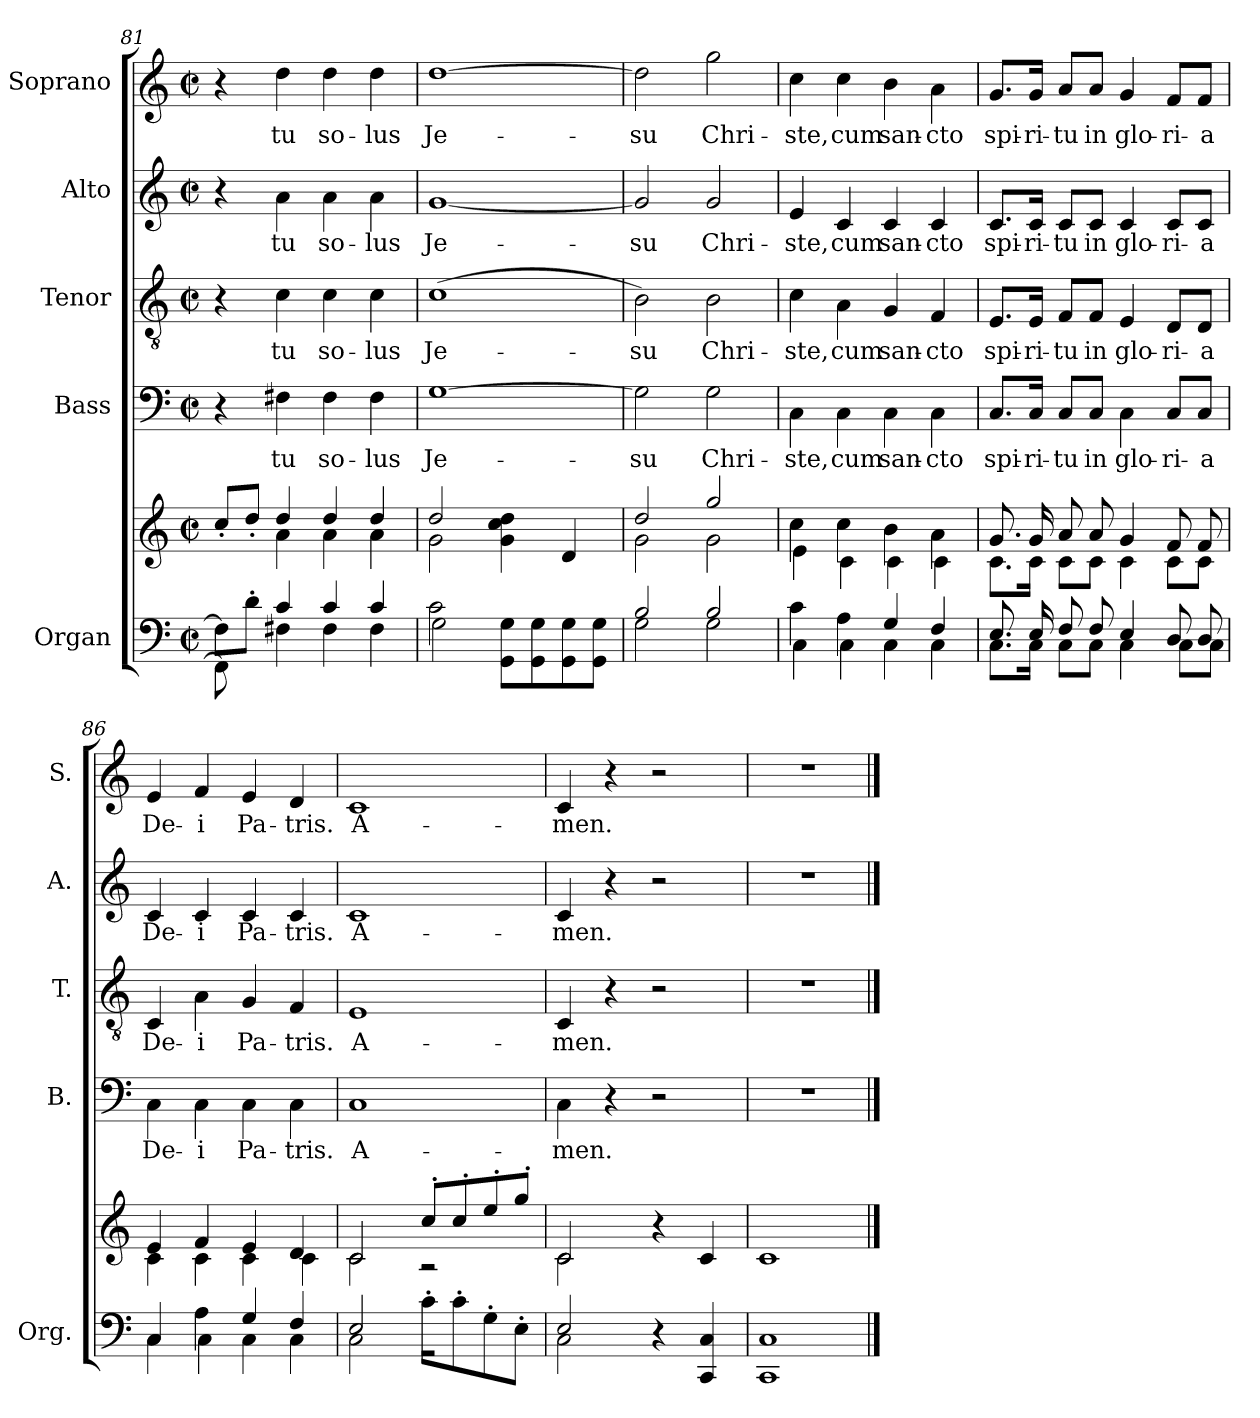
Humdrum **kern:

**kern	**kern	**kern	**text	**kern	**text	**kern	**text	**kern	**text
*part5	*part5	*part4	*part4	*part3	*part3	*part2	*part2	*part1	*part1
*staff6	*staff5	*staff4	*staff4	*staff3	*staff3	*staff2	*staff2	*staff1	*staff1
*I"Organ	*	*I"Bass	*	*I"Tenor	*	*I"Alto	*	*I"Soprano	*
*I'Org.	*	*I'B.	*	*I'T.	*	*I'A.	*	*I'S.	*
*clefF4	*clefG2	*clefF4	*	*clefGv2	*	*clefG2	*	*clefG2	*
*k[]	*k[]	*k[]	*	*k[]	*	*k[]	*	*k[]	*
*M4/4	*M4/4	*M4/4	*	*M4/4	*	*M4/4	*	*M4/4	*
*met(c|)	*met(c|)	*met(c|)	*	*met(c|)	*	*met(c|)	*	*met(c|)	*
=81	=81	=81	=81	=81	=81	=81	=81	=81	=81
*^	*^	*	*	*	*	*	*	*	*
8F#\L]	8FF#\]	8cc'/L	4ryy	4r	.	4r	.	4r	.	4r	.
8d'\J	8ryy	8dd'/J	.	.	.	.	.	.	.	.	.
!	!	!	!	!	!LO:LY:b	!	!LO:LY:b	!	!LO:LY:b	!	!LO:LY:b
4c/	4F#X\	4dd/	4a\	4F#X\	tu	4c\	tu	4a\	tu	4dd\	tu
!	!	!	!	!	!LO:LY:b	!	!LO:LY:b	!	!LO:LY:b	!	!LO:LY:b
4c/	4F#\	4dd/	4a\	4F#\	so-	4c\	so-	4a\	so-	4dd\	so-
!	!	!	!	!	!LO:LY:b	!	!LO:LY:b	!	!LO:LY:b	!	!LO:LY:b
4c/	4F#\	4dd/	4a\	4F#\	-lus	4c\	-lus	4a\	-lus	4dd\	-lus
=82	=82	=82	=82	=82	=82	=82	=82	=82	=82	=82	=82
!	!	!	!	!	!LO:LY:b	!	!LO:LY:b	!	!LO:LY:b	!	!LO:LY:b
2c\	2G\	2dd/	2g\	[1G	Je-	(>1c	Je-	[1g	Je-	[1dd	Je-
8GG\ 8G\L	2ryy	4g\ 4cc\ 4dd\	2ryy	.	.	.	.	.	.	.	.
8GG\ 8G\	.	.	.	.	.	.	.	.	.	.	.
8GG\ 8G\	.	4d/	.	.	.	.	.	.	.	.	.
8GG\ 8G\J	.	.	.	.	.	.	.	.	.	.	.
=83	=83	=83	=83	=83	=83	=83	=83	=83	=83	=83	=83
!	!	!	!	!	!LO:LY:b	!	!LO:LY:b	!	!LO:LY:b	!	!LO:LY:b
2B/	2G\	2dd/	2g\	2G\]	su	2B\)	su	2g/]	su	2dd\]	su
!	!	!	!	!	!LO:LY:b	!	!LO:LY:b	!	!LO:LY:b	!	!LO:LY:b
2B/	2G\	2gg/	2g\	2G\	Chri-	2B\	Chri-	2g/	Chri-	2gg\	Chri-
=84	=84	=84	=84	=84	=84	=84	=84	=84	=84	=84	=84
!	!	!	!	!	!LO:LY:b	!	!LO:LY:b	!	!LO:LY:b	!	!LO:LY:b
4c\	4C\	4cc\	4e\	4C\	-ste,	4c\	-ste,	4e/	-ste,	4cc\	-ste,
!	!	!	!	!	!LO:LY:b	!	!LO:LY:b	!	!LO:LY:b	!	!LO:LY:b
4A\	4C\	4cc\	4c\	4C\	cum	4A\	cum	4c/	cum	4cc\	cum
!	!	!	!	!	!LO:LY:b	!	!LO:LY:b	!	!LO:LY:b	!	!LO:LY:b
4G/	4C\	4b\	4c\	4C\	san-	4G/	san-	4c/	san-	4b\	san-
!	!	!	!	!	!LO:LY:b	!	!LO:LY:b	!	!LO:LY:b	!	!LO:LY:b
4F/	4C\	4a\	4c\	4C\	-cto	4F/	-cto	4c/	-cto	4a\	-cto
!!LO:LB:g=z
=85	=85	=85	=85	=85	=85	=85	=85	=85	=85	=85	=85
!	!	!	!	!	!LO:LY:b	!	!LO:LY:b	!	!LO:LY:b	!	!LO:LY:b
8.E/	8.C\L	8.g/	8.c\L	8.C/L	spi-	8.E/L	spi-	8.c/L	spi-	8.g/L	spi-
!	!	!	!	!	!LO:LY:b	!	!LO:LY:b	!	!LO:LY:b	!	!LO:LY:b
16E/	16C\Jk	16g/	16c\Jk	16C/Jk	-ri-	16E/Jk	-ri-	16c/Jk	-ri-	16g/Jk	-ri-
!	!	!	!	!	!LO:LY:b	!	!LO:LY:b	!	!LO:LY:b	!	!LO:LY:b
8F/	8C\L	8a/	8c\L	8C/L	-tu	8F/L	-tu	8c/L	-tu	8a/L	-tu
!	!	!	!	!	!LO:LY:b	!	!LO:LY:b	!	!LO:LY:b	!	!LO:LY:b
8F/	8C\J	8a/	8c\J	8C/J	in	8F/J	in	8c/J	in	8a/J	in
!	!	!	!	!	!LO:LY:b	!	!LO:LY:b	!	!LO:LY:b	!	!LO:LY:b
4E/	4C\	4g/	4c\	4C\	glo-	4E/	glo-	4c/	glo-	4g/	glo-
!	!	!	!	!	!LO:LY:b	!	!LO:LY:b	!	!LO:LY:b	!	!LO:LY:b
8D/	8C\L	8f/	8c\L	8C/L	-ri-	8D/L	-ri-	8c/L	-ri-	8f/L	-ri-
!	!	!	!	!	!LO:LY:b	!	!LO:LY:b	!	!LO:LY:b	!	!LO:LY:b
8D/	8C\J	8f/	8c\J	8C/J	-a	8D/J	-a	8c/J	-a	8f/J	-a
=86	=86	=86	=86	=86	=86	=86	=86	=86	=86	=86	=86
!	!	!	!	!	!LO:LY:b	!	!LO:LY:b	!	!LO:LY:b	!	!LO:LY:b
4C/	4C\	4e/	4c\	4C\	De-	4C/	De-	4c/	De-	4e/	De-
!	!	!	!	!	!LO:LY:b	!	!LO:LY:b	!	!LO:LY:b	!	!LO:LY:b
4A\	4C\	4f/	4c\	4C\	-i	4A\	-i	4c/	-i	4f/	-i
!	!	!	!	!	!LO:LY:b	!	!LO:LY:b	!	!LO:LY:b	!	!LO:LY:b
4G/	4C\	4e/	4c\	4C\	Pa-	4G/	Pa-	4c/	Pa-	4e/	Pa-
!	!	!	!	!	!LO:LY:b	!	!LO:LY:b	!	!LO:LY:b	!	!LO:LY:b
4F/	4C\	4d/	4c\	4C\	-tris.	4F/	-tris.	4c/	-tris.	4d/	-tris.
=87	=87	=87	=87	=87	=87	=87	=87	=87	=87	=87	=87
!	!	!	!	!	!LO:LY:b	!	!LO:LY:b	!	!LO:LY:b	!	!LO:LY:b
2E/	2C\	2c/	2c\	1C	A-	1E	A-	1c	A-	1c	A-
8c'\L	2r	8cc'/L	2r	.	.	.	.	.	.	.	.
8c'\	.	8cc'/	.	.	.	.	.	.	.	.	.
8G'\	.	8ee'/	.	.	.	.	.	.	.	.	.
8E'\J	.	8gg'/J	.	.	.	.	.	.	.	.	.
=88	=88	=88	=88	=88	=88	=88	=88	=88	=88	=88	=88
!	!	!	!	!	!LO:LY:b	!	!LO:LY:b	!	!LO:LY:b	!	!LO:LY:b
2E/	2C\	2c/	2c\	4C\	-men.	4C/	-men.	4c/	-men.	4c/	-men.
.	.	.	.	4r	.	4r	.	4r	.	4r	.
4r	2ryy	4r	2ryy	2r	.	2r	.	2r	.	2r	.
4CC/ 4C/	.	4c/	.	.	.	.	.	.	.	.	.
*v	*v	*	*	*	*	*	*	*	*	*	*
*	*v	*v	*	*	*	*	*	*	*	*
=89	=89	=89	=89	=89	=89	=89	=89	=89	=89
1CC 1C	1c	1r	.	1r	.	1r	.	1r	.
==	==	==	==	==	==	==	==	==	==
*-	*-	*-	*-	*-	*-	*-	*-	*-	*-
